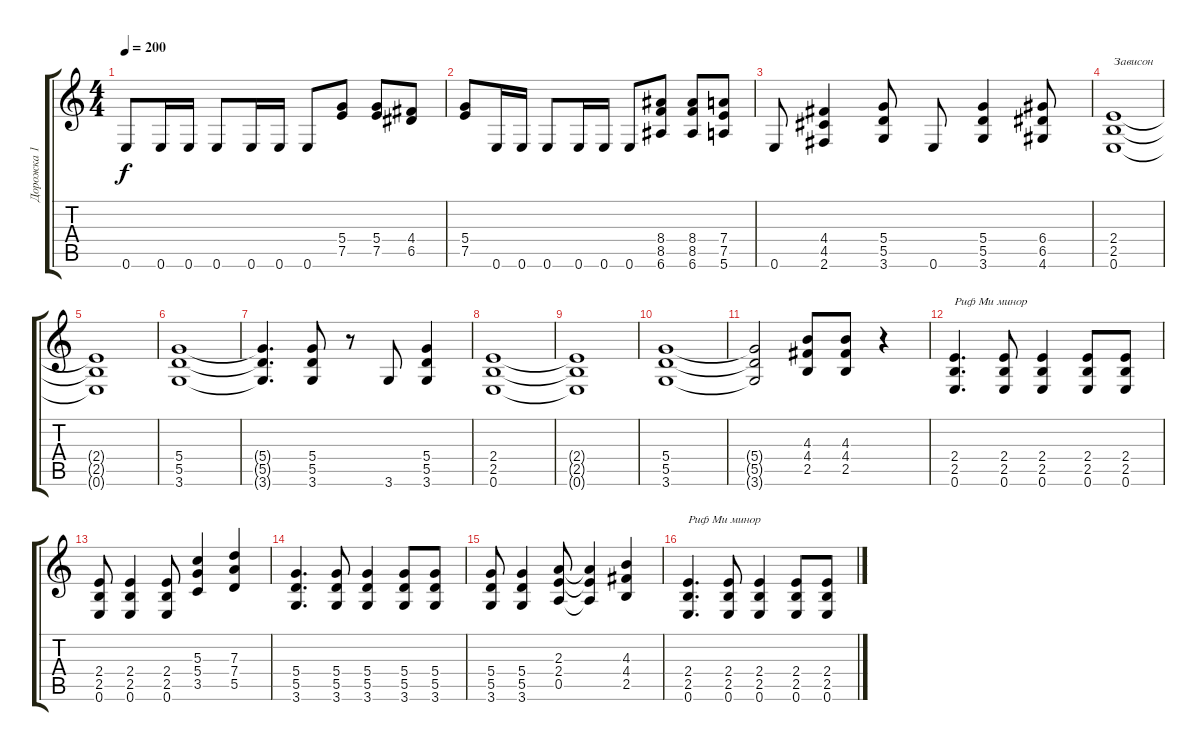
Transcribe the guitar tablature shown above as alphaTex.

\track ("Дорожка 1" "Дорожка 1") {instrument distortionguitar}
\staff {score tabs}
\tuning (E4 B3 G3 D3 A2 E2) {hide}
\ts (4 4)
\tempo 200
\clef g2
\ks c
0.6.8{dy f} 0.6.16 0.6.16 0.6.8 0.6.16 0.6.16 0.6.8 (5.4 7.5).8 (5.4 7.5).8 (4.4 6.5).8 |
(5.4 7.5).8 0.6.16 0.6.16 0.6.8 0.6.16 0.6.16 0.6.8 (8.4 8.5 6.6).8 (8.4 8.5 6.6).8 (7.4 7.5 5.6).8 |
0.6.8 (4.4 4.5 2.6).4 (5.4 5.5 3.6).8 0.6.8 (5.4 5.5 3.6).4 (6.4 6.5 4.6).8 |
(2.4 2.5 0.6).1{txt "Зависон"} |
(2.4{t} 2.5{t} 0.6{t}).1 |
(5.4 5.5 3.6).1 |
(5.4{t} 5.5{t} 3.6{t}).4{d} (5.4 5.5 3.6).8 r.8 3.6.8 (5.4 5.5 3.6).4 |
(2.4 2.5 0.6).1 |
(2.4{t} 2.5{t} 0.6{t}).1 |
(5.4 5.5 3.6).1 |
(5.4{t} 5.5{t} 3.6{t}).2 (4.3 4.4 2.5).8 (4.3 4.4 2.5).8 r.4 |
(2.4 2.5 0.6).4{d txt "Риф Ми минор"} (2.4 2.5 0.6).8 (2.4 2.5 0.6).4 (2.4 2.5 0.6).8 (2.4 2.5 0.6).8 |
(2.4 2.5 0.6).8 (2.4 2.5 0.6).4 (2.4 2.5 0.6).8 (5.3 5.4 3.5).4 (7.3 7.4 5.5).4 |
(5.4 5.5 3.6).4{d} (5.4 5.5 3.6).8 (5.4 5.5 3.6).4 (5.4 5.5 3.6).8 (5.4 5.5 3.6).8 |
(5.4 5.5 3.6).8 (5.4 5.5 3.6).4 (2.3 2.4 0.5).8 (2.3{t} 2.4{t} 0.5{t}).4 (4.3 4.4 2.5).4 |
(2.4 2.5 0.6).4{d txt "Риф Ми минор"} (2.4 2.5 0.6).8 (2.4 2.5 0.6).4 (2.4 2.5 0.6).8 (2.4 2.5 0.6).8
